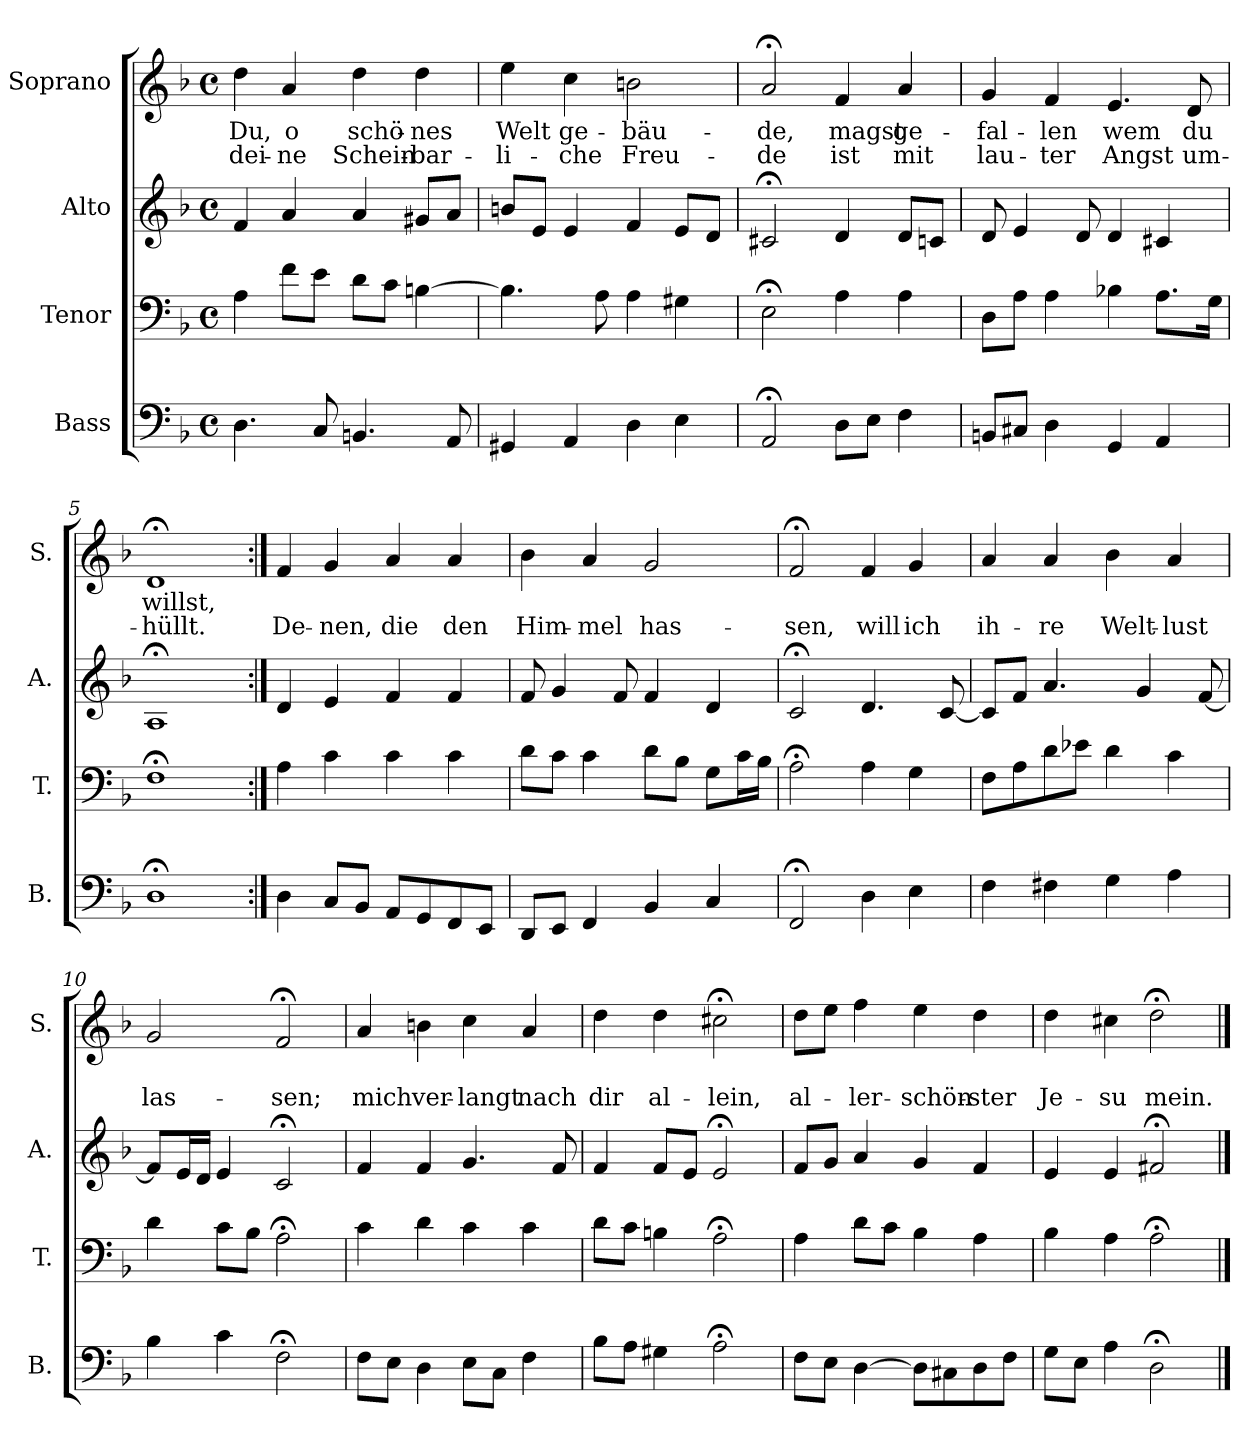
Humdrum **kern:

**kern	**kern	**kern	**kern	**text	**text
*part4	*part3	*part2	*part1	*part1	*part1
*staff4	*staff3	*staff2	*staff1	*staff1	*staff1
*I"Bass	*I"Tenor	*I"Alto	*I"Soprano	*	*
*I'B.	*I'T.	*I'A.	*I'S.	*	*
*clefF4	*clefF4	*clefG2	*clefG2	*	*
*k[b-]	*k[b-]	*k[b-]	*k[b-]	*	*
*F:	*F:	*F:	*d:	*	*
*M4/4	*M4/4	*M4/4	*M4/4	*	*
*met(c)	*met(c)	*met(c)	*met(c)	*	*
=1	=1	=1	=1	=1	=1
!	!	!	!	!LO:LY:b	!LO:LY:b
4.D\	4A\	4f/	4dd\	Du,	dei-
!	!	!	!	!LO:LY:b	!LO:LY:b
.	8f\L	4a/	4a/	o	-ne
8C/	8e\J	.	.	.	.
!	!	!	!	!LO:LY:b	!LO:LY:b
4.BBn/	8d\L	4a/	4dd\	schö-	Schein-
.	8c\J	.	.	.	.
!	!	!	!	!LO:LY:b	!LO:LY:b
.	[4Bn\	8g#X/L	4dd\	-nes	-bar-
8AA/	.	8a/J	.	.	.
=2	=2	=2	=2	=2	=2
!	!	!	!	!LO:LY:b	!LO:LY:b
4GG#X/	4.B\]	8bn/L	4ee\	Welt	-li-
.	.	8e/J	.	.	.
!	!	!	!	!LO:LY:b	!LO:LY:b
4AA/	.	4e/	4cc\	ge-	-che
.	8A\	.	.	.	.
!	!	!	!	!LO:LY:b	!LO:LY:b
4D\	4A\	4f/	2bn\	-bäu-	Freu-
4E\	4G#X\	8e/L	.	.	.
.	.	8d/J	.	.	.
=3	=3	=3	=3	=3	=3
!	!	!	!	!LO:LY:b	!LO:LY:b
2AA;</	2E;<\	2c#X;</	2a;</	-de,	-de
!	!	!	!	!LO:LY:b	!LO:LY:b
8D\L	4A\	4d/	4f/	magst	ist
8E\J	.	.	.	.	.
!	!	!	!	!LO:LY:b	!LO:LY:b
4F\	4A\	8d/L	4a/	ge-	mit
.	.	8cn/J	.	.	.
=4	=4	=4	=4	=4	=4
!	!	!	!	!LO:LY:b	!LO:LY:b
8BBn/L	8D\L	8d/	4g/	-fal-	lau-
8C#X/J	8A\J	4e/	.	.	.
!	!	!	!	!LO:LY:b	!LO:LY:b
4D\	4A\	.	4f/	-len	-ter
.	.	8d/	.	.	.
!	!	!	!	!LO:LY:b	!LO:LY:b
4GG/	4B-X\	4d/	4.e/	wem	Angst
4AA/	8.A\L	4c#X/	.	.	.
!	!	!	!	!LO:LY:b	!LO:LY:b
.	.	.	8d/	du	um-
.	16G\Jk	.	.	.	.
=5	=5	=5	=5	=5	=5
!	!	!	!	!LO:LY:b	!LO:LY:b
1D;<	1F;<	1A;<	1d;<	willst,	-hüllt.
!!LO:LB:g=z
=6:|!	=6:|!	=6:|!	=6:|!	=6:|!	=6:|!
!	!	!	!	!	!LO:LY:b
4D\	4A\	4d/	4f/	.	De-
!	!	!	!	!	!LO:LY:b
8C/L	4c\	4e/	4g/	.	-nen,
8BB-/J	.	.	.	.	.
!	!	!	!	!	!LO:LY:b
8AA/L	4c\	4f/	4a/	.	die
8GG/	.	.	.	.	.
!	!	!	!	!	!LO:LY:b
8FF/	4c\	4f/	4a/	.	den
8EE/J	.	.	.	.	.
=7	=7	=7	=7	=7	=7
!	!	!	!	!	!LO:LY:b
8DD/L	8d\L	8f/	4b-\	.	Him-
8EE/J	8c\J	4g/	.	.	.
!	!	!	!	!	!LO:LY:b
4FF/	4c\	.	4a/	.	-mel
.	.	8f/	.	.	.
!	!	!	!	!	!LO:LY:b
4BB-/	8d\L	4f/	2g/	.	has-
.	8B-\J	.	.	.	.
4C/	8G\L	4d/	.	.	.
.	16c\L	.	.	.	.
.	16B-\JJ	.	.	.	.
=8	=8	=8	=8	=8	=8
!	!	!	!	!	!LO:LY:b
2FF;</	2A;<\	2c;</	2f;</	.	-sen,
!	!	!	!	!	!LO:LY:b
4D\	4A\	4.d/	4f/	.	will
!	!	!	!	!	!LO:LY:b
4E\	4G\	.	4g/	.	ich
.	.	[8c/	.	.	.
=9	=9	=9	=9	=9	=9
!	!	!	!	!	!LO:LY:b
4F\	8F\L	8c/L]	4a/	.	ih-
.	8A\	8f/J	.	.	.
!	!	!	!	!	!LO:LY:b
4F#X\	8d\	4.a/	4a/	.	-re
.	8e-X\J	.	.	.	.
!	!	!	!	!	!LO:LY:b
4G\	4d\	.	4b-\	.	Welt-
.	.	4g/	.	.	.
!	!	!	!	!	!LO:LY:b
4A\	4c\	.	4a/	.	-lust
.	.	[8f/	.	.	.
=10	=10	=10	=10	=10	=10
!	!	!	!	!	!LO:LY:b
4B-\	4d\	8f/L]	2g/	.	las-
.	.	16e/L	.	.	.
.	.	16d/JJ	.	.	.
4c\	8c\L	4e/	.	.	.
.	8B-\J	.	.	.	.
!	!	!	!	!	!LO:LY:b
2F;<\	2A;<\	2c;</	2f;</	.	-sen;
!!LO:PB:g=z
=11	=11	=11	=11	=11	=11
!	!	!	!	!	!LO:LY:b
8F\L	4c\	4f/	4a/	.	mich
8E\J	.	.	.	.	.
!	!	!	!	!	!LO:LY:b
4D\	4d\	4f/	4bn\	.	ver-
!	!	!	!	!	!LO:LY:b
8E\L	4c\	4.g/	4cc\	.	-langt
8C\J	.	.	.	.	.
!	!	!	!	!	!LO:LY:b
4F\	4c\	.	4a/	.	nach
.	.	8f/	.	.	.
=12	=12	=12	=12	=12	=12
!	!	!	!	!	!LO:LY:b
8B-\L	8d\L	4f/	4dd\	.	dir
8A\J	8c\J	.	.	.	.
!	!	!	!	!	!LO:LY:b
4G#X\	4Bn\	8f/L	4dd\	.	al-
.	.	8e/J	.	.	.
!	!	!	!	!	!LO:LY:b
2A;<\	2A;<\	2e;</	2cc#X;<\	.	-lein,
=13	=13	=13	=13	=13	=13
!	!	!	!	!	!LO:LY:b
8F\L	4A\	8f/L	8dd\L	.	al-
8E\J	.	8g/J	8ee\J	.	.
!	!	!	!	!	!LO:LY:b
[4D\	8d\L	4a/	4ff\	.	-ler-
.	8c\J	.	.	.	.
!	!	!	!	!	!LO:LY:b
8D\L]	4B-\	4g/	4ee\	.	-schön-
8C#X\	.	.	.	.	.
!	!	!	!	!	!LO:LY:b
8D\	4A\	4f/	4dd\	.	-ster
8F\J	.	.	.	.	.
=14	=14	=14	=14	=14	=14
!	!	!	!	!	!LO:LY:b
8G\L	4B-\	4e/	4dd\	.	Je-
8E\J	.	.	.	.	.
!	!	!	!	!	!LO:LY:b
4A\	4A\	4e/	4cc#X\	.	-su
!	!	!	!	!	!LO:LY:b
2D;<\	2A;<\	2f#X;</	2dd;<\	.	mein.
==	==	==	==	==	==
*-	*-	*-	*-	*-	*-
